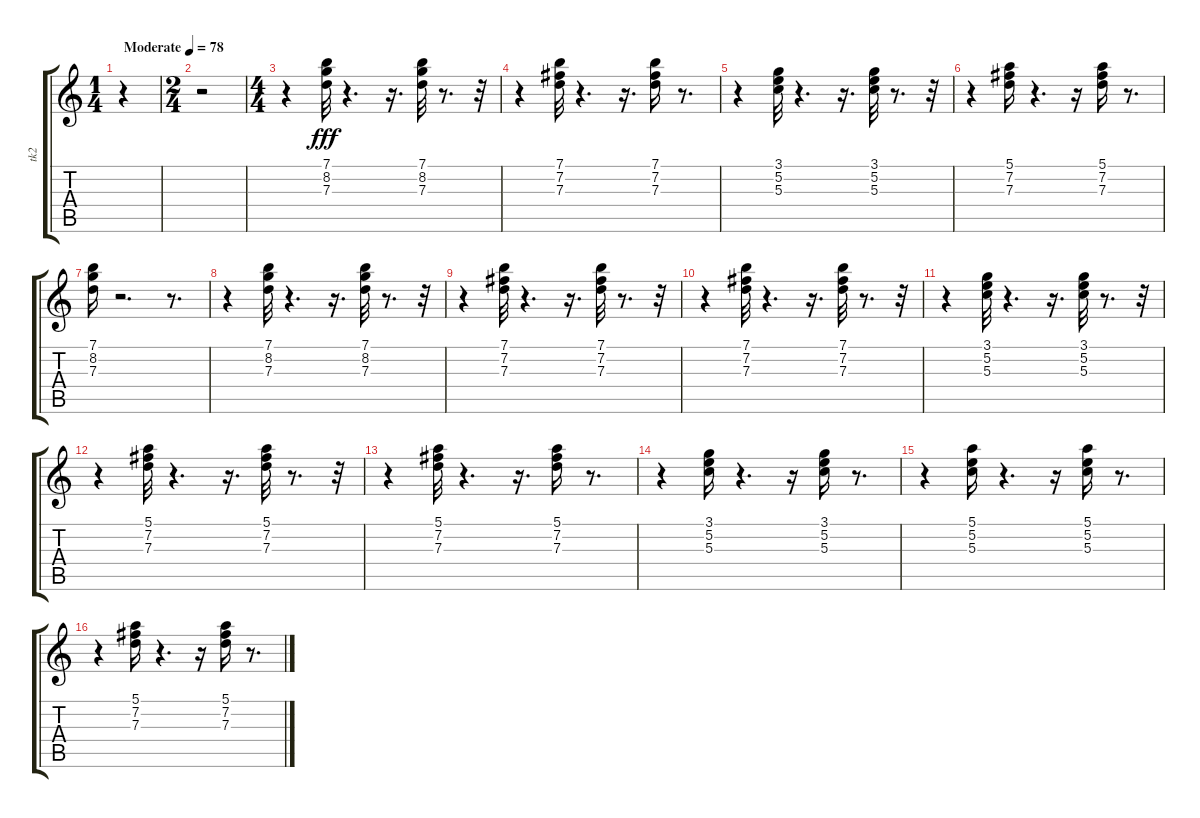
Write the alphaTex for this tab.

\track ("tk2" "tk2") {instrument acousticguitarnylon}
\staff {score tabs}
\tuning (E4 B3 G3 D3 A2 E2) {hide}
\ts (1 4)
\tempo (78 "Moderate")
\clef g2
\ks c
r.4{dy fff instrument acousticguitarnylon} |
\ts (2 4)
r.2 |
\ts (4 4)
r.4 (7.1 8.2 7.3).32 r.4{d} r.16{d} (7.1 8.2 7.3).32 r.8{d} r.32 |
r.4 (7.1 7.2 7.3).32 r.4{d} r.16{d} (7.1 7.2 7.3).16 r.8{d} |
r.4 (3.1 5.2 5.3).32 r.4{d} r.16{d} (3.1 5.2 5.3).32 r.8{d} r.32 |
r.4 (5.1 7.2 7.3).16 r.4{d} r.16 (5.1 7.2 7.3).16 r.8{d} |
(7.1 8.2 7.3).16 r.2{d} r.8{d} |
r.4 (7.1 8.2 7.3).32 r.4{d} r.16{d} (7.1 8.2 7.3).32 r.8{d} r.32 |
r.4 (7.1 7.2 7.3).32 r.4{d} r.16{d} (7.1 7.2 7.3).32 r.8{d} r.32 |
r.4 (7.1 7.2 7.3).32 r.4{d} r.16{d} (7.1 7.2 7.3).32 r.8{d} r.32 |
r.4 (3.1 5.2 5.3).32 r.4{d} r.16{d} (3.1 5.2 5.3).32 r.8{d} r.32 |
r.4 (5.1 7.2 7.3).32 r.4{d} r.16{d} (5.1 7.2 7.3).32 r.8{d} r.32 |
r.4 (5.1 7.2 7.3).32 r.4{d} r.16{d} (5.1 7.2 7.3).16 r.8{d} |
r.4 (3.1 5.2 5.3).16 r.4{d} r.16 (3.1 5.2 5.3).16 r.8{d} |
r.4 (5.1 5.2 5.3).16 r.4{d} r.16 (5.1 5.2 5.3).16 r.8{d} |
r.4 (5.1 7.2 7.3).16 r.4{d} r.16 (5.1 7.2 7.3).16 r.8{d}
